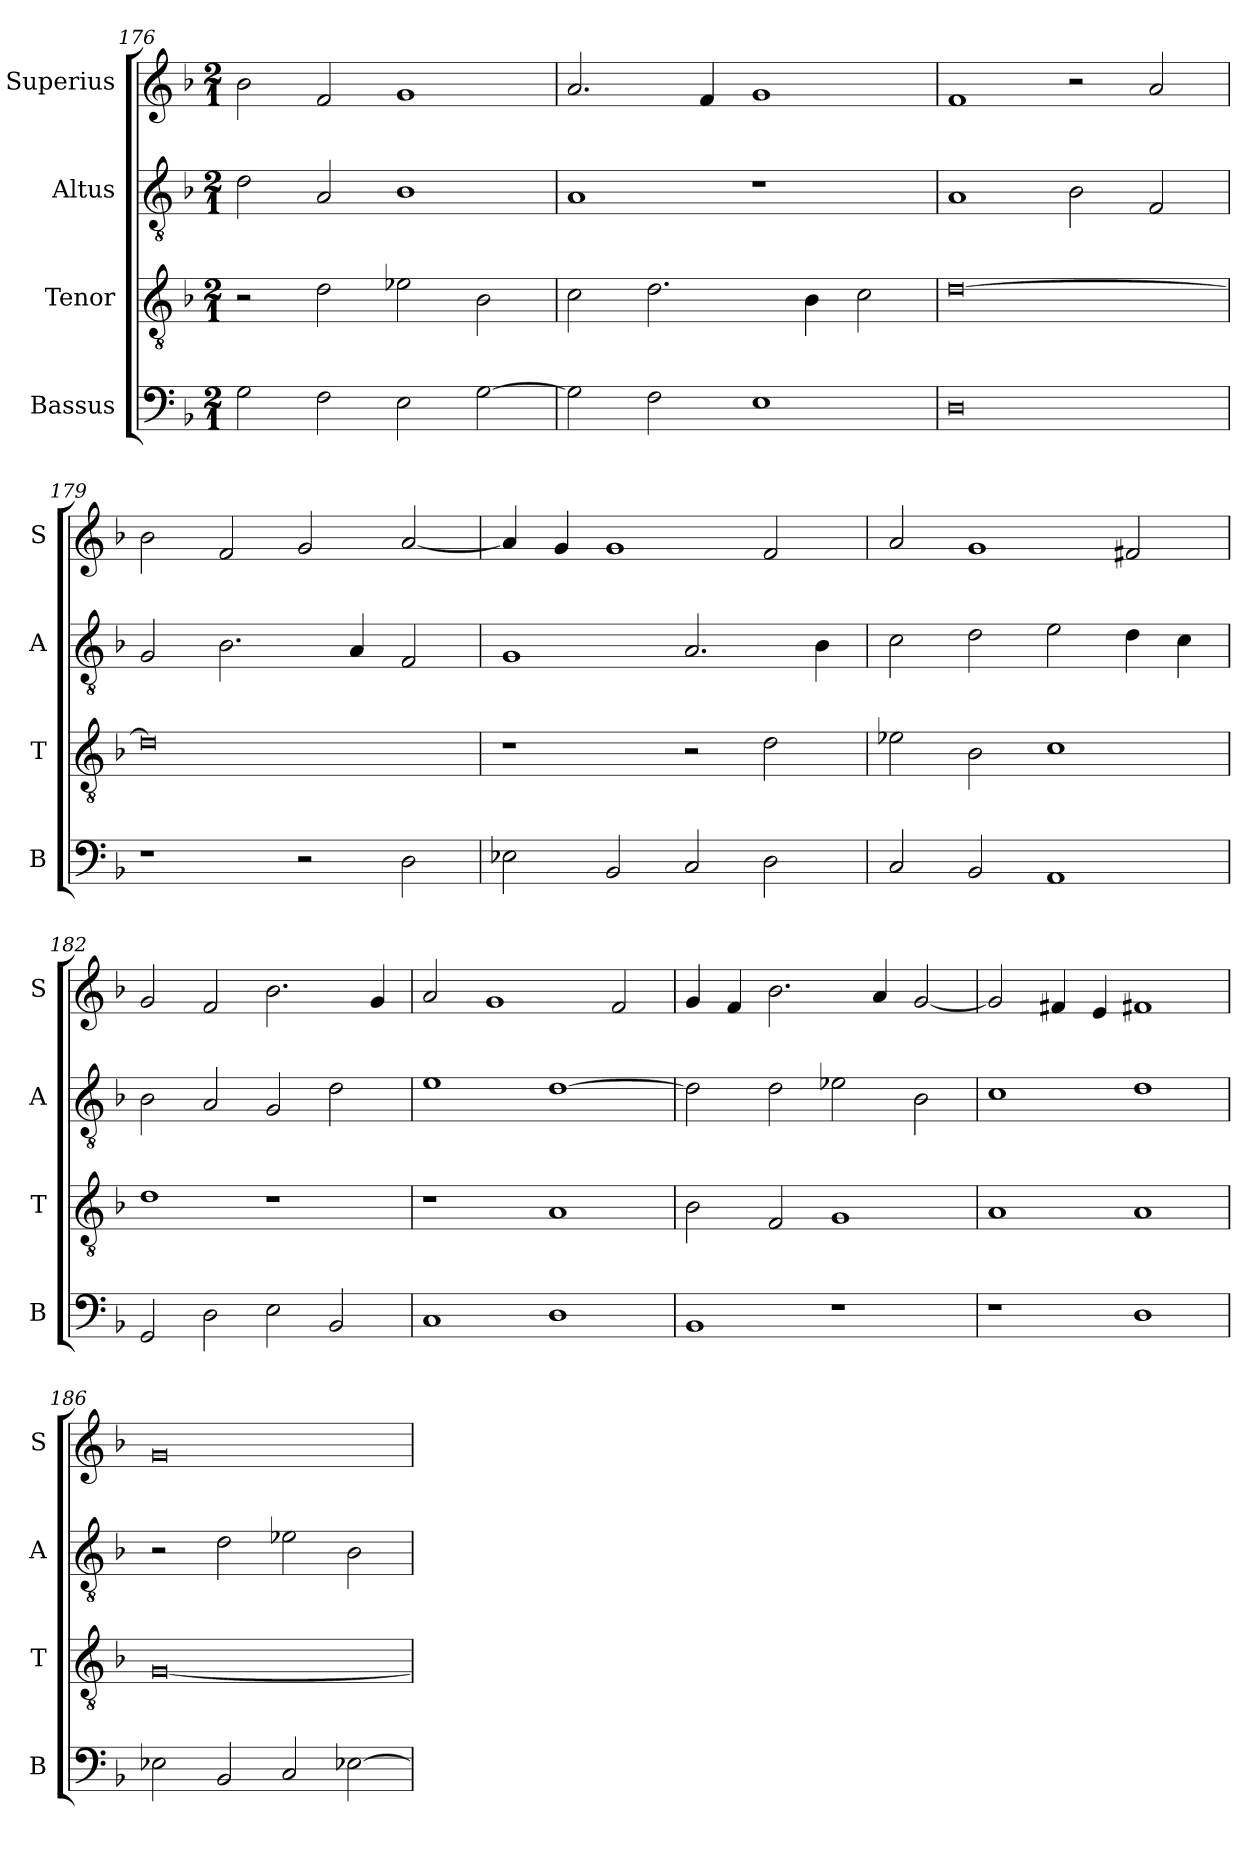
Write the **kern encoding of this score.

**kern	**kern	**kern	**kern
*part4	*part3	*part2	*part1
*staff4	*staff3	*staff2	*staff1
*I"Bassus	*I"Tenor	*I"Altus	*I"Superius
*I'B	*I'T	*I'A	*I'S
*clefF4	*clefGv2	*clefGv2	*clefG2
*k[b-]	*k[b-]	*k[b-]	*k[b-]
*F:	*F:	*F:	*F:
*M2/1	*M2/1	*M2/1	*M2/1
=176	=176	=176	=176
2G	2r	2d	2b-
2F	2d	2A	2f
2E	2e-X	1B-	1g
[2G	2B-	.	.
=177	=177	=177	=177
2G]	2c	1A	2.a
2F	2.d	.	.
.	.	.	4f
1E	.	1r	1g
.	4B-	.	.
.	2c	.	.
=178	=178	=178	=178
0D	[0d	1A	1f
.	.	2B-	2r
.	.	2F	2a
=179	=179	=179	=179
1r	0d]	2G	2b-
.	.	2.B-	2f
2r	.	.	2g
.	.	4A	.
2D	.	2F	[2a
=180	=180	=180	=180
2E-X	1r	1G	4a]
.	.	.	4g
2BB-	.	.	1g
2C	2r	2.A	.
2D	2d	.	2f
.	.	4B-	.
=181	=181	=181	=181
2C	2e-X	2c	2a
2BB-	2B-	2d	1g
1AA	1c	2e	.
.	.	4d	2f#X
.	.	4c	.
=182	=182	=182	=182
2GG	1d	2B-	2g
2D	.	2A	2f
2E	1r	2G	2.b-
2BB-	.	2d	.
.	.	.	4g
=183	=183	=183	=183
1C	1r	1e	2a
.	.	.	1g
1D	1A	[1d	.
.	.	.	2f
=184	=184	=184	=184
1BB-	2B-	2d]	4g
.	.	.	4f
.	2F	2d	2.b-
1r	1G	2e-X	.
.	.	.	4a
.	.	2B-	[2g
=185	=185	=185	=185
1r	1A	1c	2g]
.	.	.	4f#X
.	.	.	4e
1D	1A	1d	1f#X
=186	=186	=186	=186
2E-X	[0G	2r	0g
2BB-	.	2d	.
2C	.	2e-X	.
[2E-X	.	2B-	.
=	=	=	=
*-	*-	*-	*-
